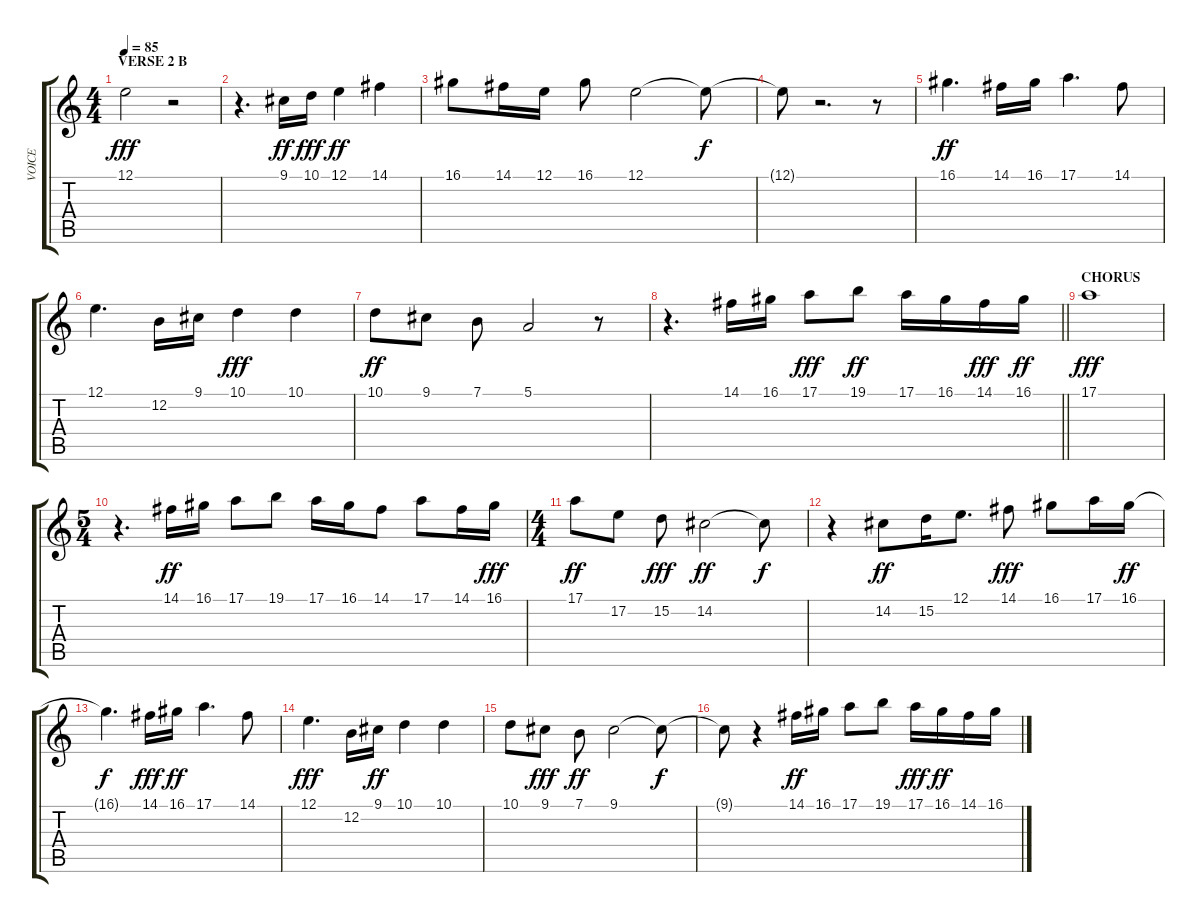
\track ("VOICE" "VOICE") {instrument harpsichord}
\staff {score tabs}
\tuning (E4 B3 G3 D3 A2 E2) {hide}
\ts (4 4)
\section ("" "VERSE 2 B")
\tempo 85
\clef g2
\ks c
12.1.2{dy fff} r.2 |
r.4{d} 9.1.16{dy ff} 10.1.16{dy fff} 12.1.4{dy ff} 14.1.4 |
16.1.8 14.1.16 12.1.16 16.1.8 12.1.2 12.1{t}.8{dy f} |
12.1{t}.8 r.2{d} r.8 |
16.1.4{d dy ff} 14.1.16 16.1.16 17.1.4{d} 14.1.8 |
12.1.4{d} 12.2.16 9.1.16 10.1.4{dy fff} 10.1.4 |
10.1.8{dy ff} 9.1.8 7.1.8 5.1.2 r.8 |
\barLineRight lightlight
r.4{d} 14.1.16 16.1.16 17.1.8{dy fff} 19.1.8{dy ff} 17.1.16 16.1.16 14.1.16{dy fff} 16.1.16{dy ff} |
\section ("" "CHORUS")
17.1.1{dy fff} |
\ts (5 4)
r.4{d} 14.1.16{dy ff} 16.1.16 17.1.8 19.1.8 17.1.16 16.1.16 14.1.8 17.1.8 14.1.16 16.1.16{dy fff} |
\ts (4 4)
17.1.8{dy ff} 17.2.8 15.2.8{dy fff} 14.2.2{dy ff} 14.2{t}.8{dy f} |
r.4 14.2.8{dy ff} 15.2.16 12.1.8{d} 14.1.8{dy fff} 16.1.8 17.1.16 16.1.16{dy ff} |
16.1{t}.4{d dy f} 14.1.16{dy fff} 16.1.16{dy ff} 17.1.4{d} 14.1.8 |
12.1.4{d dy fff} 12.2.16 9.1.16{dy ff} 10.1.4 10.1.4 |
10.1.8 9.1.8{dy fff} 7.1.8{dy ff} 9.1.2 9.1{t}.8{dy f} |
9.1{t}.8 r.4 14.1.16{dy ff} 16.1.16 17.1.8 19.1.8 17.1.16{dy fff} 16.1.16{dy ff} 14.1.16 16.1.16
